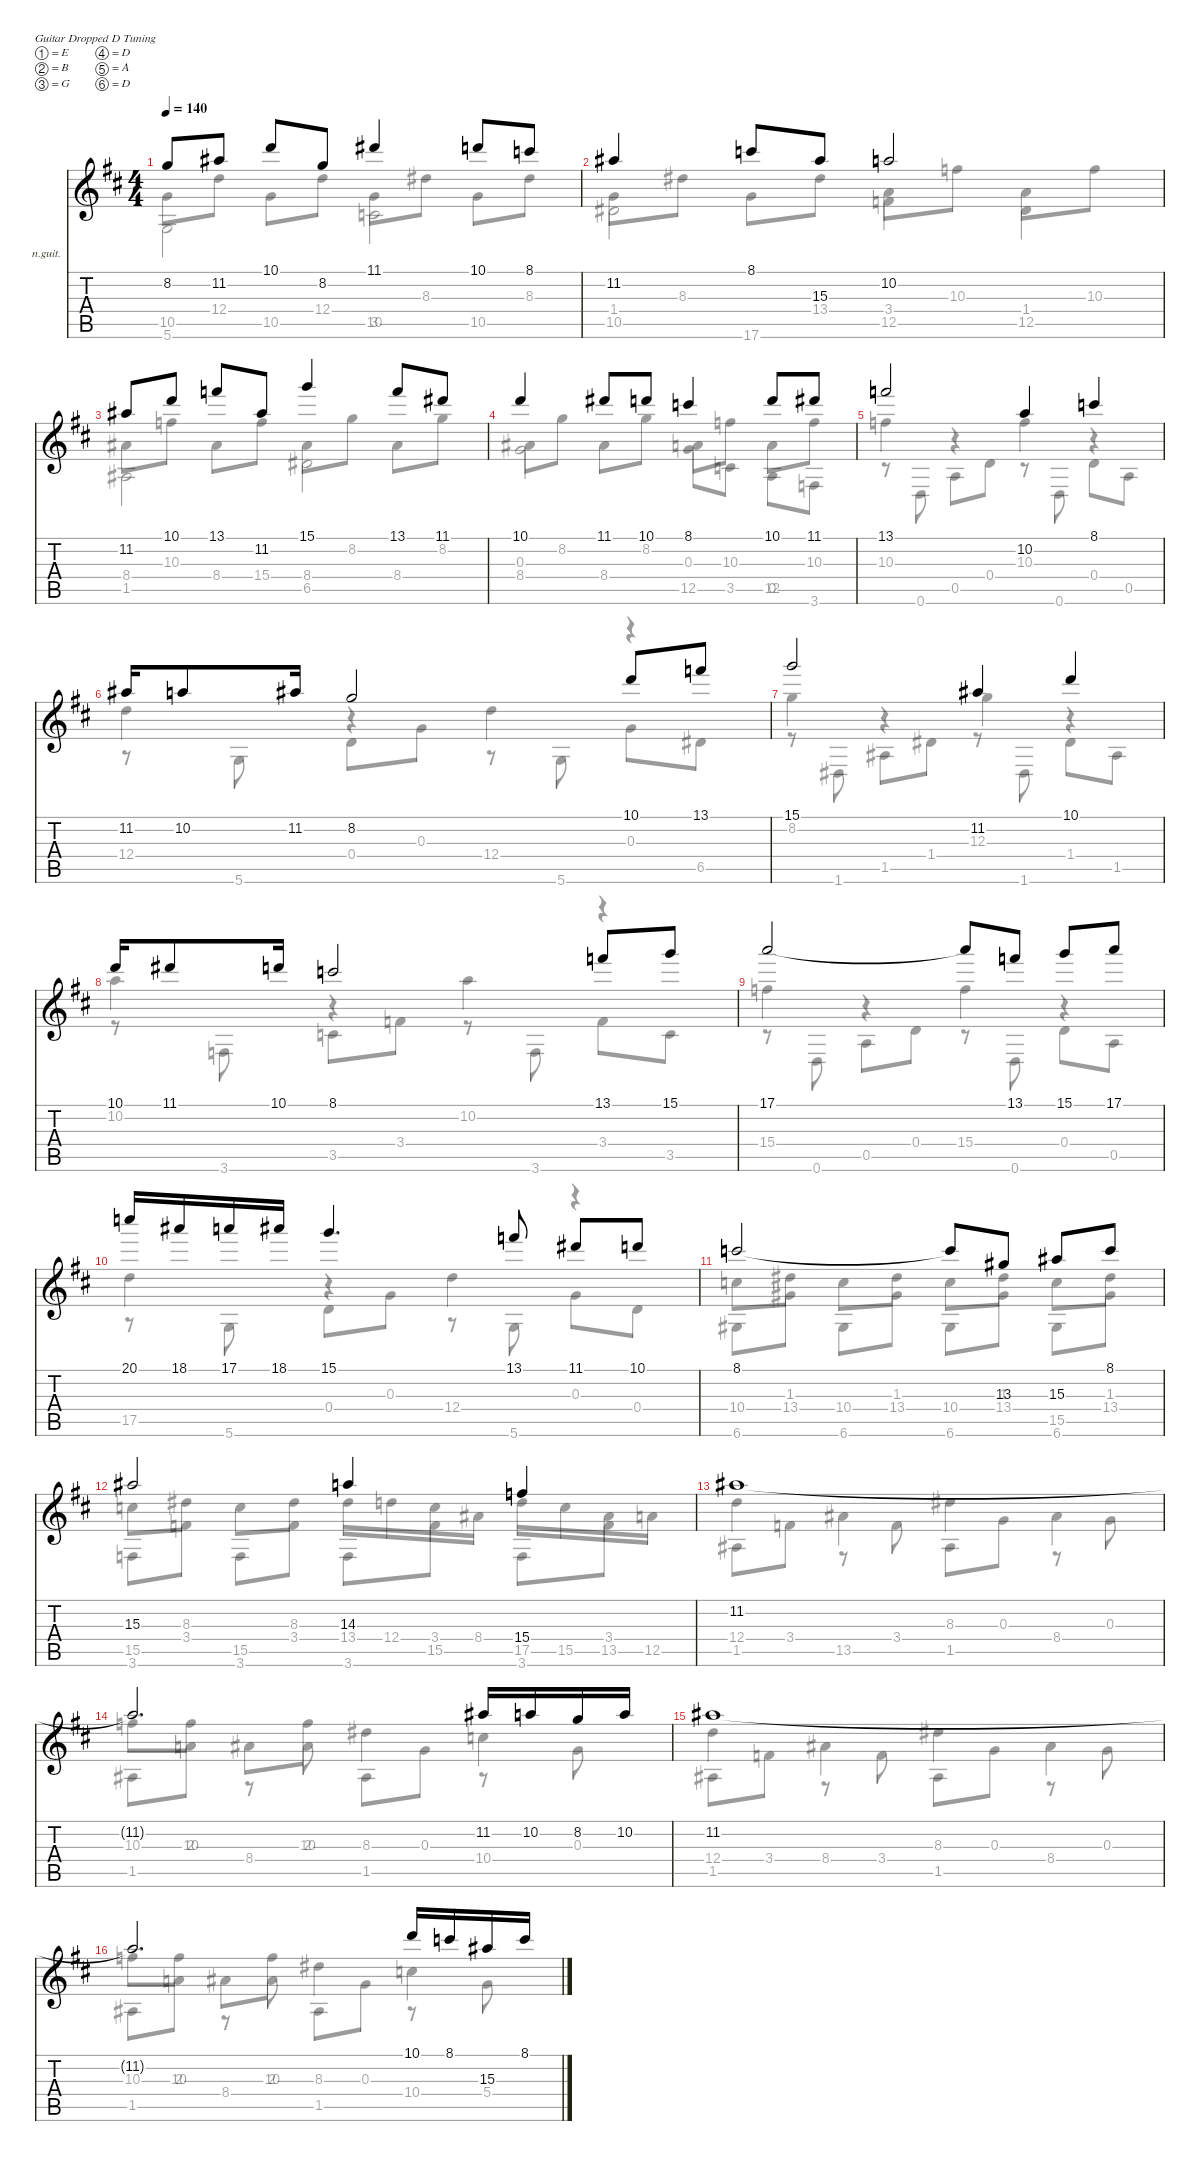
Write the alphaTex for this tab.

\hideDynamics
\bracketExtendMode nobrackets
\firstSystemTrackNameOrientation horizontal
\otherSystemsTrackNameOrientation horizontal
\track ("Nylon Guitar" "n.guit.") {mute instrument acousticguitarnylon}
\staff {score tabs}
\tuning (E4 B3 G3 D3 A2 D2)
\voice
\ts (4 4)
\tempo 140
\clef g2
\ks bminor
8.2{acc forcenatural}.8{dy mf instrument acousticguitarnylon} 11.2{acc #}.8 10.1{acc forcenatural}.8 8.2{acc forcenatural}.8 11.1{acc #}.4 10.1{acc forcenatural}.8 8.1{acc forcenatural}.8 |
11.2{acc #}.4 8.1{acc forcenatural}.8 15.3{acc #}.8 10.2{acc forcenatural}.2 |
11.2{acc #}.8 10.1{acc forcenatural}.8 13.1{acc forcenatural}.8 11.2{acc #}.8 15.1{acc forcenatural}.4 13.1{acc forcenatural}.8 11.1{acc #}.8 |
10.1{acc forcenatural}.4 11.1{acc #}.8 10.1{acc forcenatural}.8 8.1{acc forcenatural}.4 10.1{acc forcenatural}.8 11.1{acc #}.8 |
13.1{acc forcenatural}.2 10.2{acc forcenatural}.4 8.1{acc forcenatural}.4 |
11.2{acc #}.16 10.2{acc forcenatural}.8 11.2{acc #}.16 8.2{acc forcenatural}.2 10.1{acc forcenatural}.8 13.1{acc forcenatural}.8 |
15.1{acc forcenatural}.2 11.2{acc #}.4 10.1{acc forcenatural}.4 |
10.1{acc forcenatural}.16 11.1{acc #}.8 10.1{acc forcenatural}.16 8.1{acc forcenatural}.2 13.1{acc forcenatural}.8 15.1{acc forcenatural}.8 |
17.1{acc forcenatural}.2 17.1{t acc forcenatural}.8 13.1{acc forcenatural}.8 15.1{acc forcenatural}.8 17.1{acc forcenatural}.8 |
20.1{acc forcenatural}.16 18.1{acc #}.16 17.1{acc forcenatural}.16 18.1{acc #}.16 15.1{acc forcenatural}.4{d} 13.1{acc forcenatural}.8 11.1{acc #}.8 10.1{acc forcenatural}.8 |
8.1{acc forcenatural}.2 8.1{t acc forcenatural}.8 13.3{acc #}.8 15.3{acc #}.8 8.1{acc forcenatural}.8 |
15.3{acc #}.2 14.3{acc forcenatural}.4 15.4{acc forcenatural}.4 |
11.2{acc #}.1 |
11.2{t acc #}.2{d} 11.2{acc #}.16 10.2{acc forcenatural}.16 8.2{acc forcenatural}.16 10.2{acc forcenatural}.16 |
11.2{acc #}.1 |
11.2{t acc #}.2{d} 10.1{acc forcenatural}.16 8.1{acc forcenatural}.16 15.3{acc #}.16 8.1{acc forcenatural}.16
\voice
\clef g2
\ottava regular
\simile none
\ks bminor
10.5{acc forcenatural}.8{dy mf} 12.4{acc forcenatural}.8 10.5{acc forcenatural}.8 12.4{acc forcenatural}.8 10.5{acc forcenatural}.8 8.3{acc #}.8 10.5{acc forcenatural}.8 8.3{acc #}.8 |
10.5{acc forcenatural}.8 8.3{acc #}.8 17.6{acc forcenatural}.8 13.4{acc #}.8 12.5{acc forcenatural}.8 10.3{acc forcenatural}.8 12.5{acc forcenatural}.8 10.3{acc forcenatural}.8 |
8.4{acc #}.8 10.3{acc forcenatural}.8 8.4{acc #}.8 15.4{acc forcenatural}.8 8.4{acc #}.8 8.2{acc forcenatural}.8 8.4{acc #}.8 8.2{acc forcenatural}.8 |
8.4{acc #}.8 8.2{acc forcenatural}.8 8.4{acc #}.8 8.2{acc forcenatural}.8 12.5{acc forcenatural}.8 10.3{acc forcenatural}.8 12.5{acc forcenatural}.8 10.3{acc forcenatural}.8 |
10.3{acc forcenatural}.4 r.4 10.3{acc forcenatural}.4 r.4 |
12.4{acc forcenatural}.4 r.4 12.4{acc forcenatural}.4 r.4 |
8.2{acc forcenatural}.4 r.4 12.3{acc forcenatural}.4 r.4 |
10.2{acc forcenatural}.4 r.4 10.2{acc forcenatural}.4 r.4 |
15.4{acc forcenatural}.4 r.4 15.4{acc forcenatural}.4 r.4 |
17.5{acc forcenatural}.4 r.4 12.4{acc forcenatural}.4 r.4 |
10.4{acc forcenatural}.8 13.4{acc #}.8 10.4{acc forcenatural}.8 13.4{acc #}.8 10.4{acc forcenatural}.8 13.4{acc #}.8 15.5{acc forcenatural}.8 13.4{acc #}.8 |
15.5{acc forcenatural}.8 8.3{acc #}.8 15.5{acc forcenatural}.8 8.3{acc #}.8 13.4{acc #}.16 12.4{acc forcenatural}.16 15.5{acc forcenatural}.16 8.4{acc #}.16 17.5{acc forcenatural}.16 15.5{acc forcenatural}.16 13.5{acc #}.16 12.5{acc forcenatural}.16 |
12.4{acc forcenatural}.4 13.5{acc #}.4 8.3{acc #}.4 8.4{acc #}.4 |
10.3{acc forcenatural}.8 10.3{acc forcenatural}.8 8.4{acc #}.8 10.3{acc forcenatural}.8 8.3{acc #}.4 10.4{acc forcenatural}.4 |
12.4{acc forcenatural}.4 8.4{acc #}.4 8.3{acc #}.4 8.4{acc #}.4 |
10.3{acc forcenatural}.8 10.3{acc forcenatural}.8 8.4{acc #}.8 10.3{acc forcenatural}.8 8.3{acc #}.4 10.4{acc forcenatural}.4
\voice
\clef g2
\ottava regular
\simile none
\ks bminor
5.6{acc forcenatural}.2{dy mf} 3.5{acc forcenatural}.2 |
1.4{acc #}.2 3.4{acc forcenatural}.4 1.4{acc #}.4 |
1.5{acc #}.2 6.5{acc #}.2 |
0.3{acc forcenatural}.2 0.3{acc forcenatural}.8 3.5{acc forcenatural}.8 0.5{acc forcenatural}.8 3.6{acc forcenatural}.8 |
r.8 0.6{acc forcenatural}.8 0.5{acc forcenatural}.8 0.4{acc forcenatural}.8 r.8 0.6{acc forcenatural}.8 0.4{acc forcenatural}.8 0.5{acc forcenatural}.8 |
r.8 5.6{acc forcenatural}.8 0.4{acc forcenatural}.8 0.3{acc forcenatural}.8 r.8 5.6{acc forcenatural}.8 0.3{acc forcenatural}.8 6.5{acc #}.8 |
r.8 1.6{acc #}.8 1.5{acc #}.8 1.4{acc #}.8 r.8 1.6{acc #}.8 1.4{acc #}.8 1.5{acc #}.8 |
r.8 3.6{acc forcenatural}.8 3.5{acc forcenatural}.8 3.4{acc forcenatural}.8 r.8 3.6{acc forcenatural}.8 3.4{acc forcenatural}.8 3.5{acc forcenatural}.8 |
r.8 0.6{acc forcenatural}.8 0.5{acc forcenatural}.8 0.4{acc forcenatural}.8 r.8 0.6{acc forcenatural}.8 0.4{acc forcenatural}.8 0.5{acc forcenatural}.8 |
r.8 5.6{acc forcenatural}.8 0.4{acc forcenatural}.8 0.3{acc forcenatural}.8 r.8 5.6{acc forcenatural}.8 0.3{acc forcenatural}.8 0.4{acc forcenatural}.8 |
6.6{acc #}.8 1.3{acc #}.8 6.6{acc #}.8 1.3{acc #}.8 6.6{acc #}.8 1.3{acc #}.8 6.6{acc #}.8 1.3{acc #}.8 |
3.6{acc forcenatural}.8 3.4{acc forcenatural}.8 3.6{acc forcenatural}.8 3.4{acc forcenatural}.8 3.6{acc forcenatural}.8 3.4{acc forcenatural}.8 3.6{acc forcenatural}.8 3.4{acc forcenatural}.8 |
1.5{acc #}.8 3.4{acc forcenatural}.8 r.8 3.4{acc forcenatural}.8 1.5{acc #}.8 0.3{acc forcenatural}.8 r.8 0.3{acc forcenatural}.8 |
1.5{acc #}.8 2.3{acc forcenatural}.8 r.8 2.3{acc forcenatural}.8 1.5{acc #}.8 0.3{acc forcenatural}.8 r.8 0.3{acc forcenatural}.8 |
1.5{acc #}.8 3.4{acc forcenatural}.8 r.8 3.4{acc forcenatural}.8 1.5{acc #}.8 0.3{acc forcenatural}.8 r.8 0.3{acc forcenatural}.8 |
1.5{acc #}.8 2.3{acc forcenatural}.8 r.8 2.3{acc forcenatural}.8 1.5{acc #}.8 0.3{acc forcenatural}.8 r.8 5.4{acc forcenatural}.8
